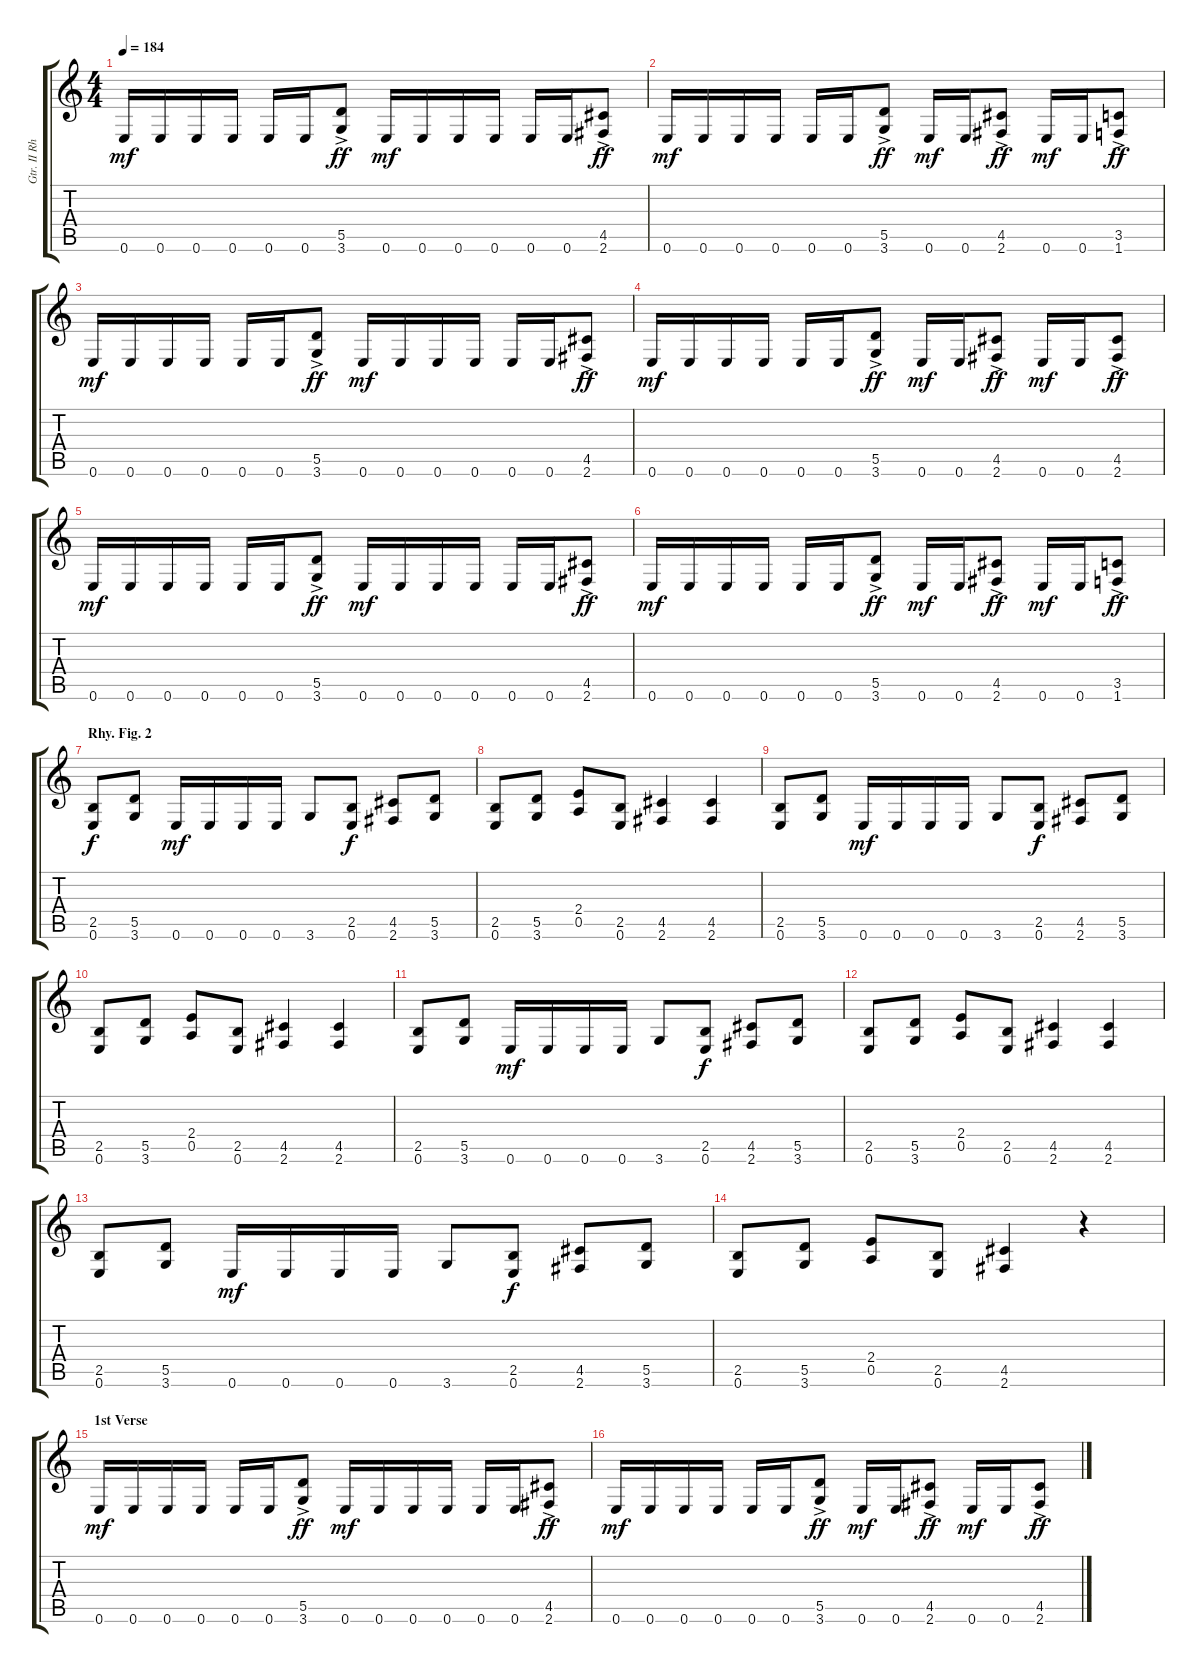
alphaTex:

\track ("Gtr. II Rhytm" "Gtr. II Rh") {instrument distortionguitar}
\staff {score tabs}
\tuning (E4 B3 G3 D3 A2 E2) {hide}
\ts (4 4)
\tempo 184
\clef g2
\ks c
0.6.16{dy mf} 0.6.16 0.6.16 0.6.16 0.6.16 0.6.16 (5.5{ac} 3.6{ac}).8{dy ff} 0.6.16{dy mf} 0.6.16 0.6.16 0.6.16 0.6.16 0.6.16 (4.5{ac} 2.6{ac}).8{dy ff} |
0.6.16{dy mf} 0.6.16 0.6.16 0.6.16 0.6.16 0.6.16 (5.5{ac} 3.6{ac}).8{dy ff} 0.6.16{dy mf} 0.6.16 (4.5{ac} 2.6{ac}).8{dy ff} 0.6.16{dy mf} 0.6.16 (3.5{ac} 1.6{ac}).8{dy ff} |
0.6.16{dy mf} 0.6.16 0.6.16 0.6.16 0.6.16 0.6.16 (5.5{ac} 3.6{ac}).8{dy ff} 0.6.16{dy mf} 0.6.16 0.6.16 0.6.16 0.6.16 0.6.16 (4.5{ac} 2.6{ac}).8{dy ff} |
0.6.16{dy mf} 0.6.16 0.6.16 0.6.16 0.6.16 0.6.16 (5.5{ac} 3.6{ac}).8{dy ff} 0.6.16{dy mf} 0.6.16 (4.5{ac} 2.6{ac}).8{dy ff} 0.6.16{dy mf} 0.6.16 (4.5{ac} 2.6{ac}).8{dy ff} |
0.6.16{dy mf} 0.6.16 0.6.16 0.6.16 0.6.16 0.6.16 (5.5{ac} 3.6{ac}).8{dy ff} 0.6.16{dy mf} 0.6.16 0.6.16 0.6.16 0.6.16 0.6.16 (4.5{ac} 2.6{ac}).8{dy ff} |
0.6.16{dy mf} 0.6.16 0.6.16 0.6.16 0.6.16 0.6.16 (5.5{ac} 3.6{ac}).8{dy ff} 0.6.16{dy mf} 0.6.16 (4.5{ac} 2.6{ac}).8{dy ff} 0.6.16{dy mf} 0.6.16 (3.5{ac} 1.6{ac}).8{dy ff} |
\section ("" "Rhy. Fig. 2")
(2.5 0.6).8{dy f} (5.5 3.6).8 0.6.16{dy mf} 0.6.16 0.6.16 0.6.16 3.6.8 (2.5 0.6).8{dy f} (4.5 2.6).8 (5.5 3.6).8 |
(2.5 0.6).8 (5.5 3.6).8 (2.4 0.5).8 (2.5 0.6).8 (4.5 2.6).4 (4.5 2.6).4 |
(2.5 0.6).8 (5.5 3.6).8 0.6.16{dy mf} 0.6.16 0.6.16 0.6.16 3.6.8 (2.5 0.6).8{dy f} (4.5 2.6).8 (5.5 3.6).8 |
(2.5 0.6).8 (5.5 3.6).8 (2.4 0.5).8 (2.5 0.6).8 (4.5 2.6).4 (4.5 2.6).4 |
(2.5 0.6).8 (5.5 3.6).8 0.6.16{dy mf} 0.6.16 0.6.16 0.6.16 3.6.8 (2.5 0.6).8{dy f} (4.5 2.6).8 (5.5 3.6).8 |
(2.5 0.6).8 (5.5 3.6).8 (2.4 0.5).8 (2.5 0.6).8 (4.5 2.6).4 (4.5 2.6).4 |
(2.5 0.6).8 (5.5 3.6).8 0.6.16{dy mf} 0.6.16 0.6.16 0.6.16 3.6.8 (2.5 0.6).8{dy f} (4.5 2.6).8 (5.5 3.6).8 |
(2.5 0.6).8 (5.5 3.6).8 (2.4 0.5).8 (2.5 0.6).8 (4.5 2.6).4 r.4 |
\section ("" "1st Verse")
0.6.16{dy mf} 0.6.16 0.6.16 0.6.16 0.6.16 0.6.16 (5.5{ac} 3.6{ac}).8{dy ff} 0.6.16{dy mf} 0.6.16 0.6.16 0.6.16 0.6.16 0.6.16 (4.5{ac} 2.6{ac}).8{dy ff} |
0.6.16{dy mf} 0.6.16 0.6.16 0.6.16 0.6.16 0.6.16 (5.5{ac} 3.6{ac}).8{dy ff} 0.6.16{dy mf} 0.6.16 (4.5{ac} 2.6{ac}).8{dy ff} 0.6.16{dy mf} 0.6.16 (4.5{ac} 2.6{ac}).8{dy ff}
